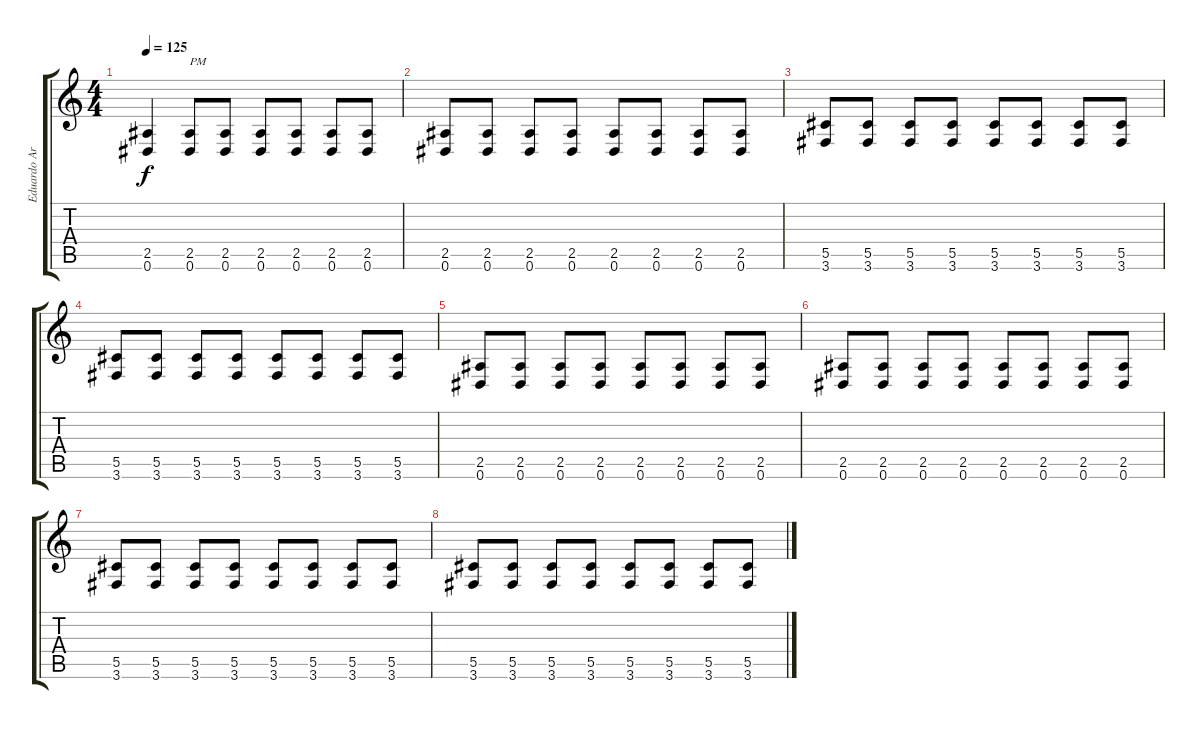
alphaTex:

\track ("Eduardo Ardanuy" "Eduardo Ar") {instrument overdrivenguitar}
\staff {score tabs}
\tuning (Eb4 Bb3 Gb3 Db3 Ab2 Eb2) {hide}
\ts (4 4)
\tempo 125
\clef g2
\ks c
(2.5 0.6).4{dy f} (2.5 0.6).8{txt "PM"} (2.5 0.6).8 (2.5 0.6).8 (2.5 0.6).8 (2.5 0.6).8 (2.5 0.6).8 |
(2.5 0.6).8 (2.5 0.6).8 (2.5 0.6).8 (2.5 0.6).8 (2.5 0.6).8 (2.5 0.6).8 (2.5 0.6).8 (2.5 0.6).8 |
(5.5 3.6).8 (5.5 3.6).8 (5.5 3.6).8 (5.5 3.6).8 (5.5 3.6).8 (5.5 3.6).8 (5.5 3.6).8 (5.5 3.6).8 |
(5.5 3.6).8 (5.5 3.6).8 (5.5 3.6).8 (5.5 3.6).8 (5.5 3.6).8 (5.5 3.6).8 (5.5 3.6).8 (5.5 3.6).8 |
(2.5 0.6).8 (2.5 0.6).8 (2.5 0.6).8 (2.5 0.6).8 (2.5 0.6).8 (2.5 0.6).8 (2.5 0.6).8 (2.5 0.6).8 |
(2.5 0.6).8 (2.5 0.6).8 (2.5 0.6).8 (2.5 0.6).8 (2.5 0.6).8 (2.5 0.6).8 (2.5 0.6).8 (2.5 0.6).8 |
(5.5 3.6).8 (5.5 3.6).8 (5.5 3.6).8 (5.5 3.6).8 (5.5 3.6).8 (5.5 3.6).8 (5.5 3.6).8 (5.5 3.6).8 |
(5.5 3.6).8 (5.5 3.6).8 (5.5 3.6).8 (5.5 3.6).8 (5.5 3.6).8 (5.5 3.6).8 (5.5 3.6).8 (5.5 3.6).8
